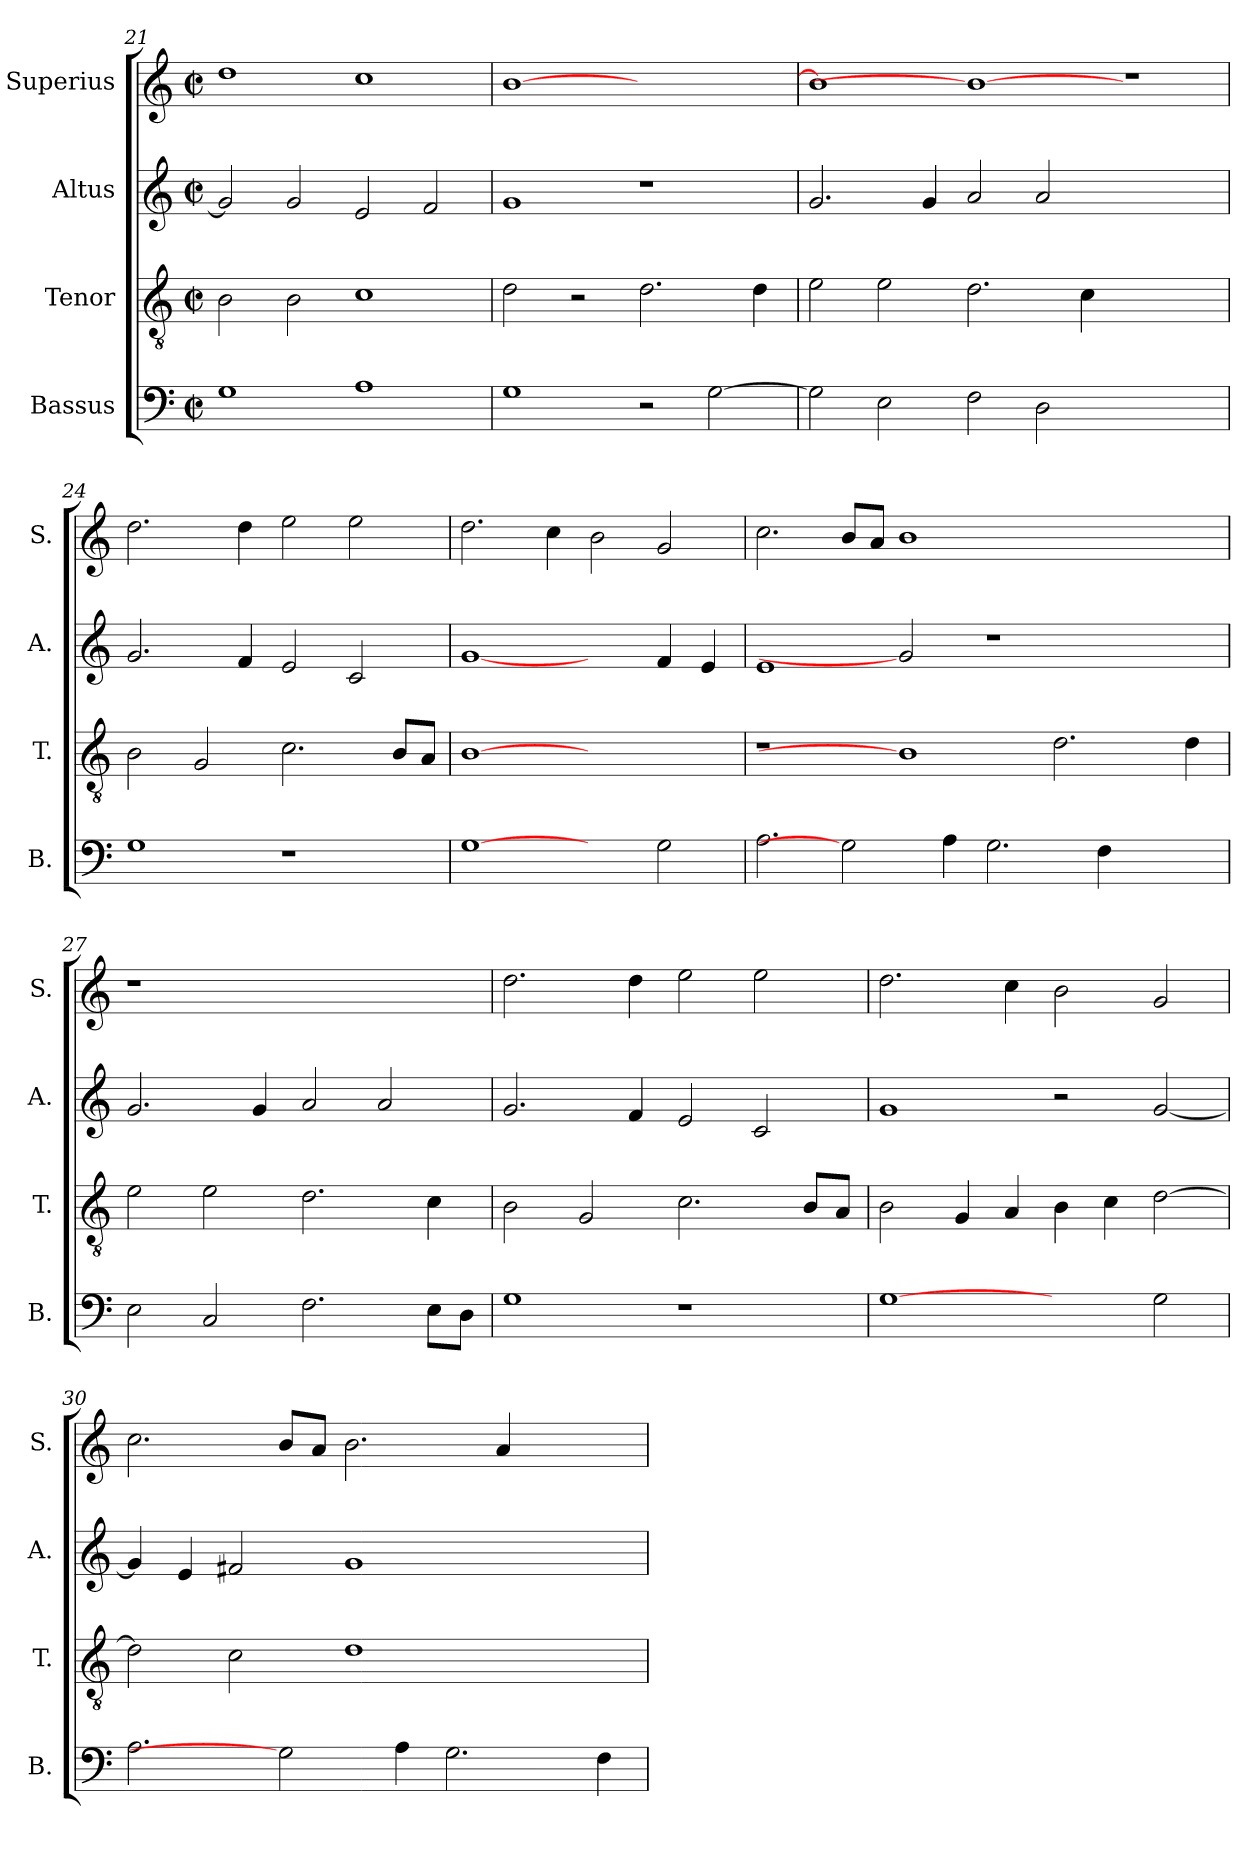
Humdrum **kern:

**kern	**kern	**kern	**kern
*part4	*part3	*part2	*part1
*staff4	*staff3	*staff2	*staff1
*I"Bassus	*I"Tenor	*I"Altus	*I"Superius
*I'B.	*I'T.	*I'A.	*I'S.
!!LO:LB:g=z
*clefF4	*clefGv2	*clefG2	*clefG2
*	*ITrd7c12	*	*
*k[]	*k[]	*k[]	*k[]
*C:	*C:	*C:	*C:
*M2/2	*M2/2	*M2/2	*M2/2
*met(c|)	*met(c|)	*met(c|)	*met(c|)
=21	=21	=21	=21
1Gi	2BBi\	2gi/]	1ddi
.	2BBi\	2gi/	.
1Ai	1Ci	2ei/	1cci
.	.	2fi/	.
=22	=22	=22	=22
1Gi	2Di\	1gi	[>1bi
.	2r	.	.
2r	2.Di\	1r	1ryy
[>2Gi\	.	.	.
.	4Di\	.	.
=23	=23	=23	=23
2Gi\]	2Ei\	2.gi/	1bi]
2Ei\	2Ei\	.	.
.	.	4gi/	.
2Fi\	2.Di\	2ai/	1bi_
2Di\	.	2ai/	.
.	4Ci\	.	.
1ryy	1ryy	1ryy	1r
=24	=24	=24	=24
1Gi	2BBi\	2.gi/	2.ddi\
.	2GGi/	.	.
.	.	4fi/	4ddi\
1r	2.Ci\	2ei/	2eei\
.	.	2ci/	2eei\
.	8BBi/L	.	.
.	8AAi/J	.	.
=25	=25	=25	=25
[1Gi	[1BBi	[1gi	2.ddi\
.	.	.	4cci\
2ryy	1ryy	2ryy	2bi\
2Gi\	.	4fi/	2gi/
.	.	4ei/	.
!!LO:LB:g=z
=26	=26	=26	=26
2.Ai\	1r	1ei	2.cci\
2Gi]	.	.	8bi/L
.	.	.	8ai/J
.	1BBi]	2gi]	1bi
4Ai\	.	.	.
2.Gi\	.	1r	.
.	2.Di\	.	1ryy
4Fi\	.	.	.
2ryy	.	2ryy	.
.	4Di\	.	.
=27	=27	=27	=27
!	!	!	!LO:N:vis=1
2Ei\	2Ei\	2.gi/	1r
2Ci/	2Ei\	.	.
.	.	4gi/	.
2.Fi\	2.Di\	2ai/	1ryy
.	.	2ai/	.
8Ei\L	4Ci\	.	.
8Di\J	.	.	.
=28	=28	=28	=28
1Gi	2BBi\	2.gi/	2.ddi\
.	2GGi/	.	.
.	.	4fi/	4ddi\
1r	2.Ci\	2ei/	2eei\
.	.	2ci/	2eei\
.	8BBi/L	.	.
.	8AAi/J	.	.
=29	=29	=29	=29
[1Gi	2BBi\	1gi	2.ddi\
.	4GGi/	.	.
.	4AAi/	.	4cci\
2ryy	4BBi\	2r	2bi\
.	4Ci\	.	.
2Gi\	[>2Di\	[<2gi/	2gi/
!!LO:PB:g=z
=30	=30	=30	=30
2.Ai\	2Di\]	4gi/]	2.cci\
.	.	4ei/	.
.	2Ci\	2f#Xi/	.
2Gi]	.	.	8bi/L
.	.	.	8ai/J
.	1Di	1gi	2.bi\
4Ai\	.	.	.
2.Gi\	.	.	.
.	.	.	4ai/
.	2ryy	2ryy	2ryy
4Fi\	.	.	.
=	=	=	=
*-	*-	*-	*-
